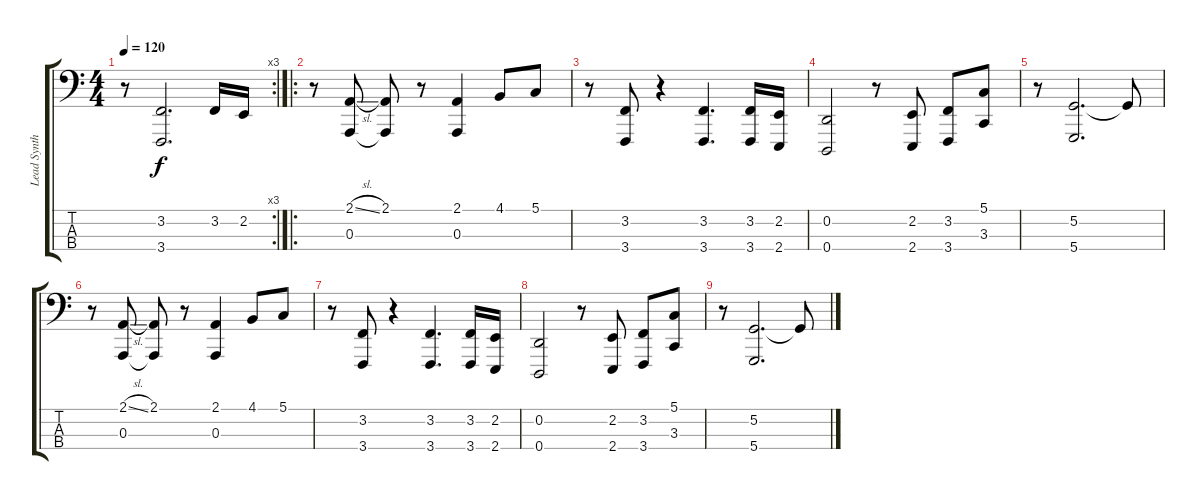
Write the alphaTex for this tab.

\track ("Lead Synth #2" "Lead Synth") {instrument synthbrass1}
\staff {score tabs}
\tuning (G2 D2 A1 D1) {hide}
\rc 3
\ts (4 4)
\tempo 120
\clef f4
\ks c
r.8{dy f} (3.2 3.4).2{d} 3.2.16 2.2.16 |
\ro
r.8 (2.1{sl} 0.3).8 (2.1 0.3{t}).8 r.8 (2.1 0.3).4 4.1.8 5.1.8 |
r.8 (3.2 3.4).8 r.4 (3.2 3.4).4{d} (3.2 3.4).16 (2.2 2.4).16 |
(0.2 0.4).2 r.8 (2.2 2.4).8 (3.2 3.4).8 (5.1 3.3).8 |
r.8 (5.2 5.4).2{d} 5.2{t}.8 |
r.8 (2.1{sl} 0.3).8 (2.1 0.3{t}).8 r.8 (2.1 0.3).4 4.1.8 5.1.8 |
r.8 (3.2 3.4).8 r.4 (3.2 3.4).4{d} (3.2 3.4).16 (2.2 2.4).16 |
(0.2 0.4).2 r.8 (2.2 2.4).8 (3.2 3.4).8 (5.1 3.3).8 |
r.8 (5.2 5.4).2{d} 5.2{t}.8
